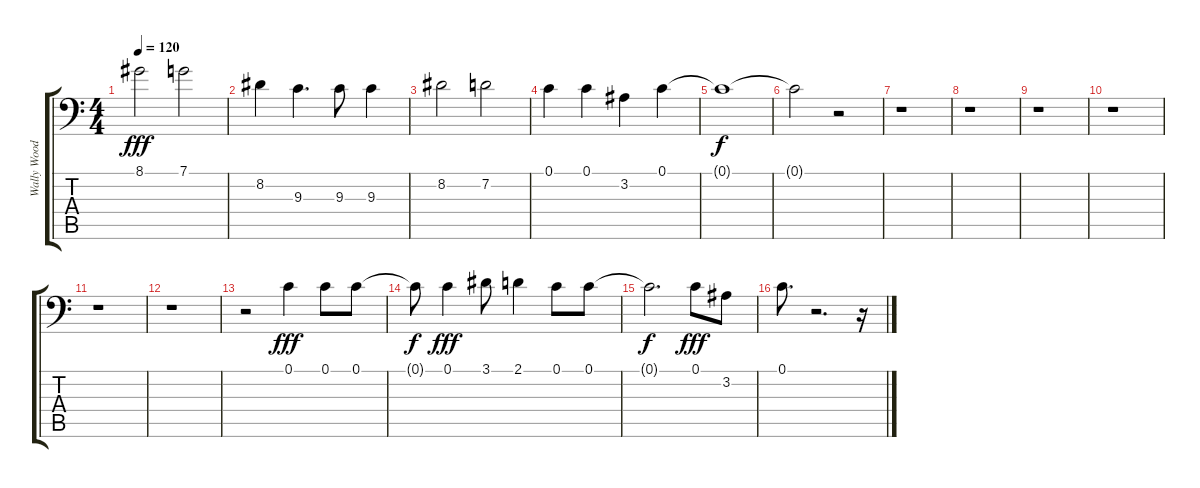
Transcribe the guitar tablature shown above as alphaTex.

\track ("Wally Wood - Vocals" "Wally Wood") {instrument oboe}
\staff {score tabs}
\tuning (C4 G3 Eb3 Bb2 F2 Bb1) {hide}
\ts (4 4)
\tempo 120
\clef f4
\ks c
8.1.2{dy fff} 7.1.2 |
8.2.4 9.3.4{d} 9.3.8 9.3.4 |
8.2.2 7.2.2 |
0.1.4 0.1.4 3.2.4 0.1.4 |
0.1{t}.1{dy f} |
0.1{t}.2 r.2 |
r.1 |
r.1 |
r.1 |
r.1 |
r.1 |
r.1 |
r.2 0.1.4{dy fff} 0.1.8 0.1.8 |
0.1{t}.8{dy f} 0.1.4{dy fff} 3.1.8 2.1.4 0.1.8 0.1.8 |
0.1{t}.2{d dy f} 0.1.8{dy fff} 3.2.8 |
0.1.8{d} r.2{d} r.16
